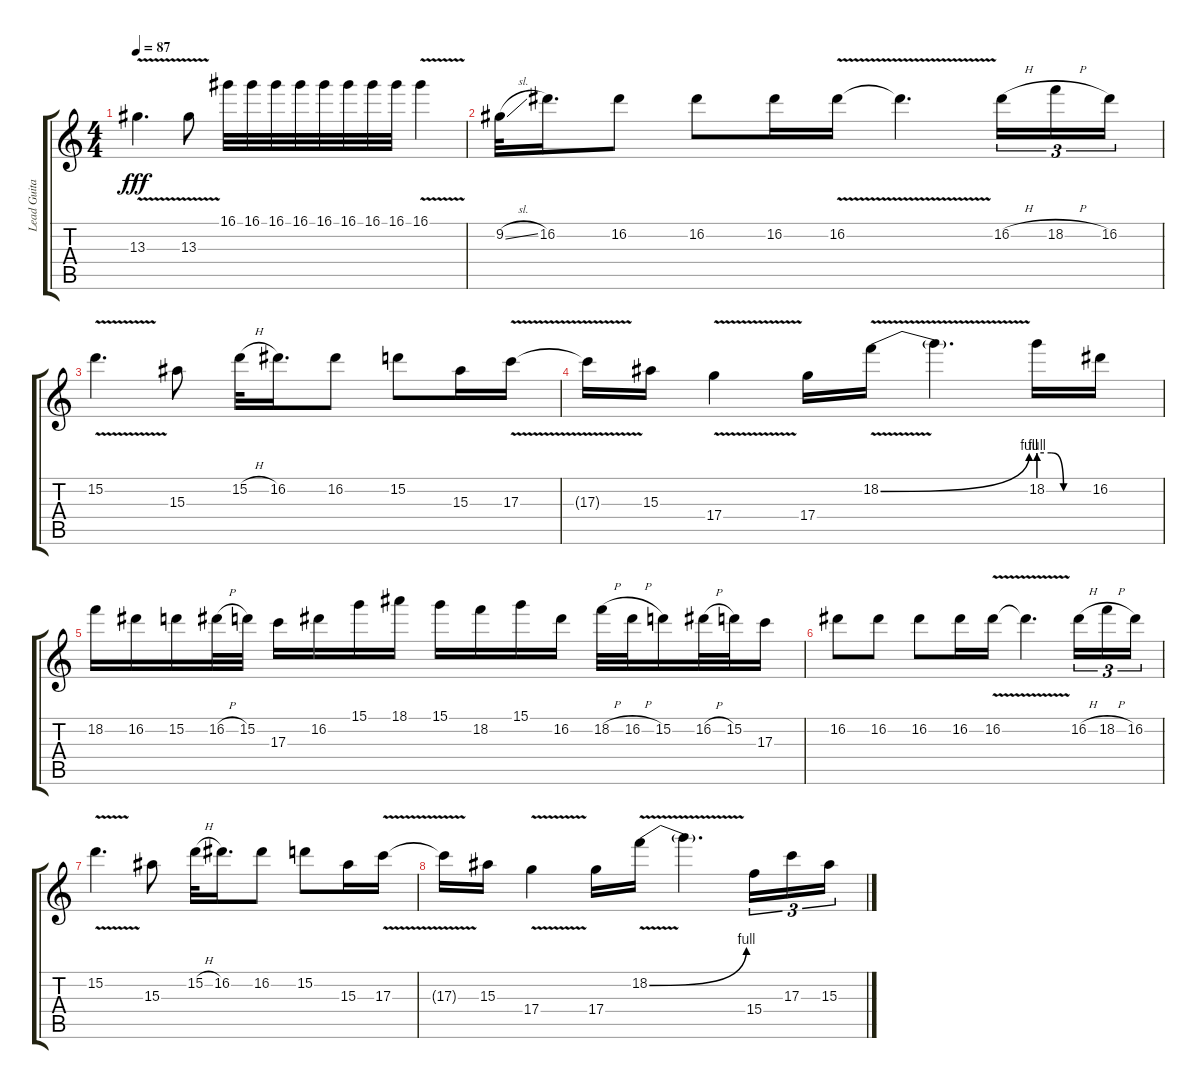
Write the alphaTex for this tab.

\track ("Lead Guitar" "Lead Guita") {instrument distortionguitar}
\staff {score tabs}
\tuning (E4 B3 G3 D3 A2 E2) {hide}
\ts (4 4)
\tempo 87
\clef g2
\ks c
13.3{v}.4{d dy fff} 13.3{v}.8 16.1.32 16.1.32 16.1.32 16.1.32 16.1.32 16.1.32 16.1.32 16.1.32 16.1{v}.4 |
9.2{sl}.32 16.2.16{d} 16.2.8 16.2.8 16.2.16 16.2{v}.16 16.2{t}.4{d} 16.2{h}.16{tu (3 2)} 18.2{h}.16{tu (3 2)} 16.2.16{tu (3 2)} |
15.2{v}.4{d} 15.3.8 15.2{h}.32 16.2.16{d} 16.2.8 15.2.8 15.3.16 17.3{v}.16 |
17.3{t}.16 15.3.16 17.4{v}.4 17.4.16 18.2{be (bend 0 0 60 4) v}.16 18.2{t}.4{d} 18.2{be (custom 0 4 15 4 30 0 60 0)}.16 16.2.16 |
18.2.16 16.2.16 15.2.16 16.2{h}.32 15.2.32 17.3.16 16.2.16 15.1.16 18.1.16 15.1.16 18.2.16 15.1.16 16.2.16 18.2{h}.32 16.2{h}.32 15.2.16 16.2{h}.32 15.2.32 17.3.16 |
16.2.8 16.2.8 16.2.8 16.2.16 16.2{v}.16 16.2{t}.4{d} 16.2{h}.16{tu (3 2)} 18.2{h}.16{tu (3 2)} 16.2.16{tu (3 2)} |
15.2{v}.4{d} 15.3.8 15.2{h}.32 16.2.16{d} 16.2.8 15.2.8 15.3.16 17.3{v}.16 |
17.3{t}.16 15.3.16 17.4{v}.4 17.4.16 18.2{be (bend 0 0 60 4) v}.16 18.2{t}.4{d} 15.4.16{tu (3 2)} 17.3.16{tu (3 2)} 15.3.16{tu (3 2)}
